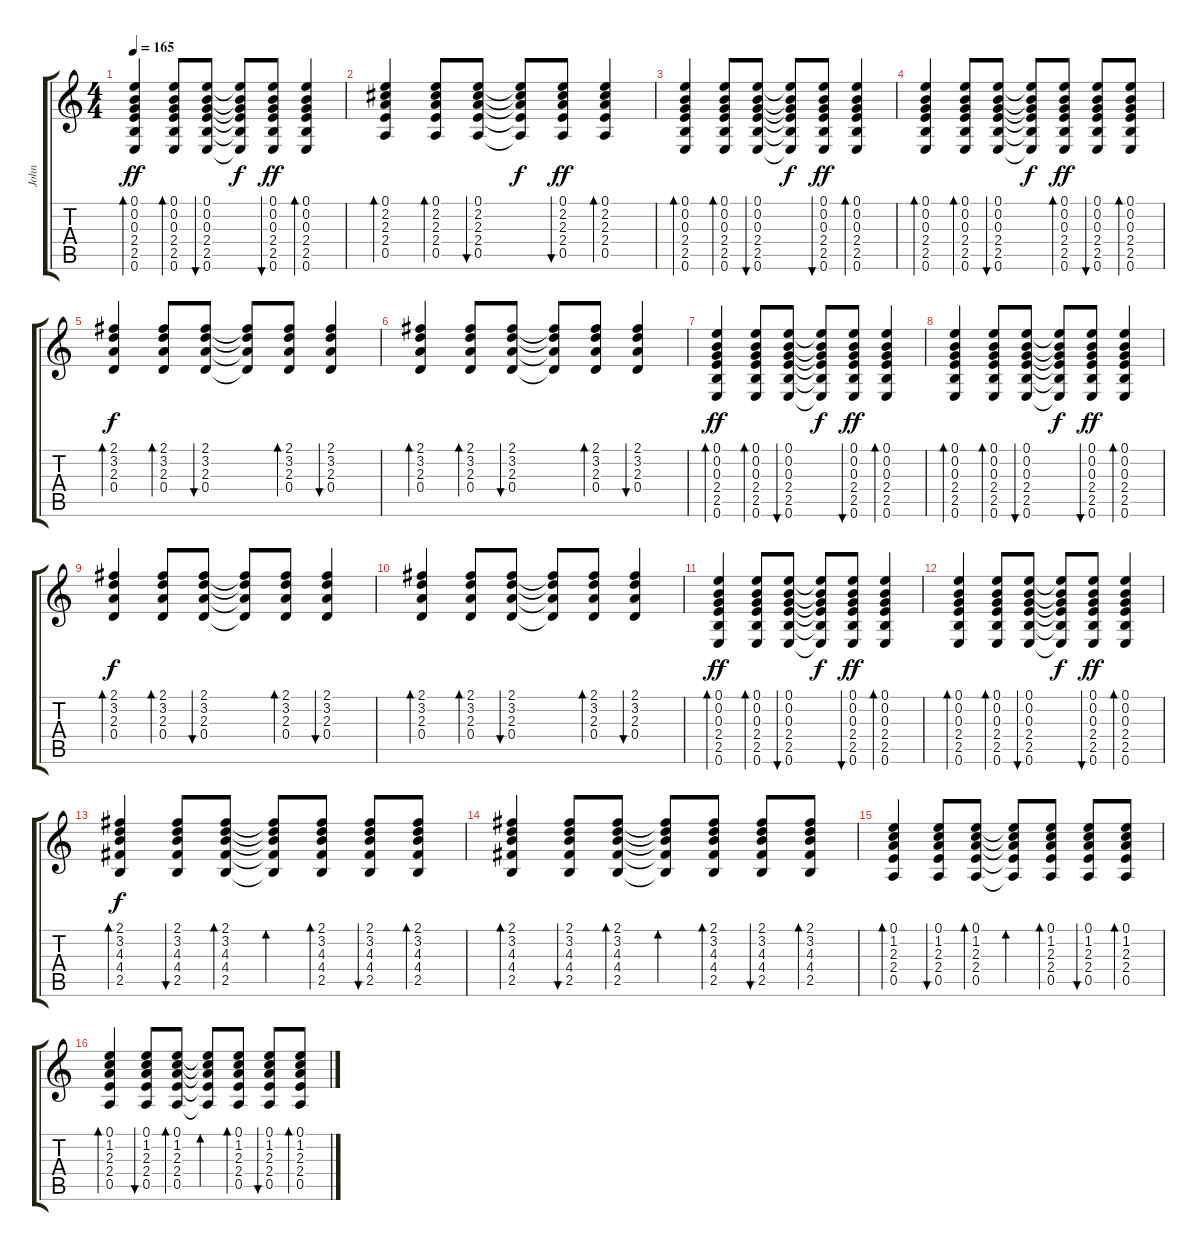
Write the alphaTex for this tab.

\track ("John" "John") {instrument acousticguitarsteel}
\staff {score tabs}
\tuning (E4 B3 G3 D3 A2 E2) {hide}
\ts (4 4)
\tempo 165
\clef g2
\ks c
(0.1 0.2 0.3 2.4 2.5 0.6).4{bd 60 dy ff} (0.1 0.2 0.3 2.4 2.5 0.6).8{bd 60} (0.1 0.2 0.3 2.4 2.5 0.6).8{bu 60} (0.1{t} 0.2{t} 0.3{t} 2.4{t} 2.5{t} 0.6{t}).8{dy f} (0.1 0.2 0.3 2.4 2.5 0.6).8{bu 60 dy ff} (0.1 0.2 0.3 2.4 2.5 0.6).4{bd 60} |
(0.1 2.2 2.3 2.4 0.5).4{bd 60} (0.1 2.2 2.3 2.4 0.5).8{bd 60} (0.1 2.2 2.3 2.4 0.5).8{bu 60} (0.1{t} 2.2{t} 2.3{t} 2.4{t} 0.5{t}).8{dy f} (0.1 2.2 2.3 2.4 0.5).8{bu 60 dy ff} (0.1 2.2 2.3 2.4 0.5).4{bd 60} |
(0.1 0.2 0.3 2.4 2.5 0.6).4{bd 60} (0.1 0.2 0.3 2.4 2.5 0.6).8{bd 60} (0.1 0.2 0.3 2.4 2.5 0.6).8{bu 60} (0.1{t} 0.2{t} 0.3{t} 2.4{t} 2.5{t} 0.6{t}).8{dy f} (0.1 0.2 0.3 2.4 2.5 0.6).8{bu 60 dy ff} (0.1 0.2 0.3 2.4 2.5 0.6).4{bd 60} |
(0.1 0.2 0.3 2.4 2.5 0.6).4{bd 60} (0.1 0.2 0.3 2.4 2.5 0.6).8{bd 60} (0.1 0.2 0.3 2.4 2.5 0.6).8{bu 60} (0.1{t} 0.2{t} 0.3{t} 2.4{t} 2.5{t} 0.6{t}).8{dy f} (0.1 0.2 0.3 2.4 2.5 0.6).8{bd 60 dy ff} (0.1 0.2 0.3 2.4 2.5 0.6).8{bu 60} (0.1 0.2 0.3 2.4 2.5 0.6).8{bd 60} |
(2.1 3.2 2.3 0.4).4{bd 60 dy f} (2.1 3.2 2.3 0.4).8{bd 60} (2.1 3.2 2.3 0.4).8{bu 60} (2.1{t} 3.2{t} 2.3{t} 0.4{t}).8 (2.1 3.2 2.3 0.4).8{bd 60} (2.1 3.2 2.3 0.4).4{bu 60} |
(2.1 3.2 2.3 0.4).4{bd 60} (2.1 3.2 2.3 0.4).8{bd 60} (2.1 3.2 2.3 0.4).8{bu 60} (2.1{t} 3.2{t} 2.3{t} 0.4{t}).8 (2.1 3.2 2.3 0.4).8{bd 60} (2.1 3.2 2.3 0.4).4{bu 60} |
(0.1 0.2 0.3 2.4 2.5 0.6).4{bd 60 dy ff} (0.1 0.2 0.3 2.4 2.5 0.6).8{bd 60} (0.1 0.2 0.3 2.4 2.5 0.6).8{bu 60} (0.1{t} 0.2{t} 0.3{t} 2.4{t} 2.5{t} 0.6{t}).8{dy f} (0.1 0.2 0.3 2.4 2.5 0.6).8{bu 60 dy ff} (0.1 0.2 0.3 2.4 2.5 0.6).4{bd 60} |
(0.1 0.2 0.3 2.4 2.5 0.6).4{bd 60} (0.1 0.2 0.3 2.4 2.5 0.6).8{bd 60} (0.1 0.2 0.3 2.4 2.5 0.6).8{bu 60} (0.1{t} 0.2{t} 0.3{t} 2.4{t} 2.5{t} 0.6{t}).8{dy f} (0.1 0.2 0.3 2.4 2.5 0.6).8{bu 60 dy ff} (0.1 0.2 0.3 2.4 2.5 0.6).4{bd 60} |
(2.1 3.2 2.3 0.4).4{bd 60 dy f} (2.1 3.2 2.3 0.4).8{bd 60} (2.1 3.2 2.3 0.4).8{bu 60} (2.1{t} 3.2{t} 2.3{t} 0.4{t}).8 (2.1 3.2 2.3 0.4).8{bd 60} (2.1 3.2 2.3 0.4).4{bu 60} |
(2.1 3.2 2.3 0.4).4{bd 60} (2.1 3.2 2.3 0.4).8{bd 60} (2.1 3.2 2.3 0.4).8{bu 60} (2.1{t} 3.2{t} 2.3{t} 0.4{t}).8 (2.1 3.2 2.3 0.4).8{bd 60} (2.1 3.2 2.3 0.4).4{bu 60} |
(0.1 0.2 0.3 2.4 2.5 0.6).4{bd 60 dy ff} (0.1 0.2 0.3 2.4 2.5 0.6).8{bd 60} (0.1 0.2 0.3 2.4 2.5 0.6).8{bu 60} (0.1{t} 0.2{t} 0.3{t} 2.4{t} 2.5{t} 0.6{t}).8{dy f} (0.1 0.2 0.3 2.4 2.5 0.6).8{bu 60 dy ff} (0.1 0.2 0.3 2.4 2.5 0.6).4{bd 60} |
(0.1 0.2 0.3 2.4 2.5 0.6).4{bd 60} (0.1 0.2 0.3 2.4 2.5 0.6).8{bd 60} (0.1 0.2 0.3 2.4 2.5 0.6).8{bu 60} (0.1{t} 0.2{t} 0.3{t} 2.4{t} 2.5{t} 0.6{t}).8{dy f} (0.1 0.2 0.3 2.4 2.5 0.6).8{bu 60 dy ff} (0.1 0.2 0.3 2.4 2.5 0.6).4{bd 60} |
(2.1 3.2 4.3 4.4 2.5).4{bd 60 dy f} (2.1 3.2 4.3 4.4 2.5).8{bu 60} (2.1 3.2 4.3 4.4 2.5).8{bd 60} (2.1{t} 3.2{t} 4.3{t} 4.4{t} 2.5{t}).8{bd 60} (2.1 3.2 4.3 4.4 2.5).8{bd 60} (2.1 3.2 4.3 4.4 2.5).8{bu 60} (2.1 3.2 4.3 4.4 2.5).8{bd 60} |
(2.1 3.2 4.3 4.4 2.5).4{bd 60} (2.1 3.2 4.3 4.4 2.5).8{bu 60} (2.1 3.2 4.3 4.4 2.5).8{bd 60} (2.1{t} 3.2{t} 4.3{t} 4.4{t} 2.5{t}).8{bd 60} (2.1 3.2 4.3 4.4 2.5).8{bd 60} (2.1 3.2 4.3 4.4 2.5).8{bu 60} (2.1 3.2 4.3 4.4 2.5).8{bd 60} |
(0.1 1.2 2.3 2.4 0.5).4{bd 60} (0.1 1.2 2.3 2.4 0.5).8{bu 60} (0.1 1.2 2.3 2.4 0.5).8{bd 60} (0.1{t} 1.2{t} 2.3{t} 2.4{t} 0.5{t}).8{bd 60} (0.1 1.2 2.3 2.4 0.5).8{bd 60} (0.1 1.2 2.3 2.4 0.5).8{bu 60} (0.1 1.2 2.3 2.4 0.5).8{bd 60} |
(0.1 1.2 2.3 2.4 0.5).4{bd 60} (0.1 1.2 2.3 2.4 0.5).8{bu 60} (0.1 1.2 2.3 2.4 0.5).8{bd 60} (0.1{t} 1.2{t} 2.3{t} 2.4{t} 0.5{t}).8{bd 60} (0.1 1.2 2.3 2.4 0.5).8{bd 60} (0.1 1.2 2.3 2.4 0.5).8{bu 60} (0.1 1.2 2.3 2.4 0.5).8{bd 60}
